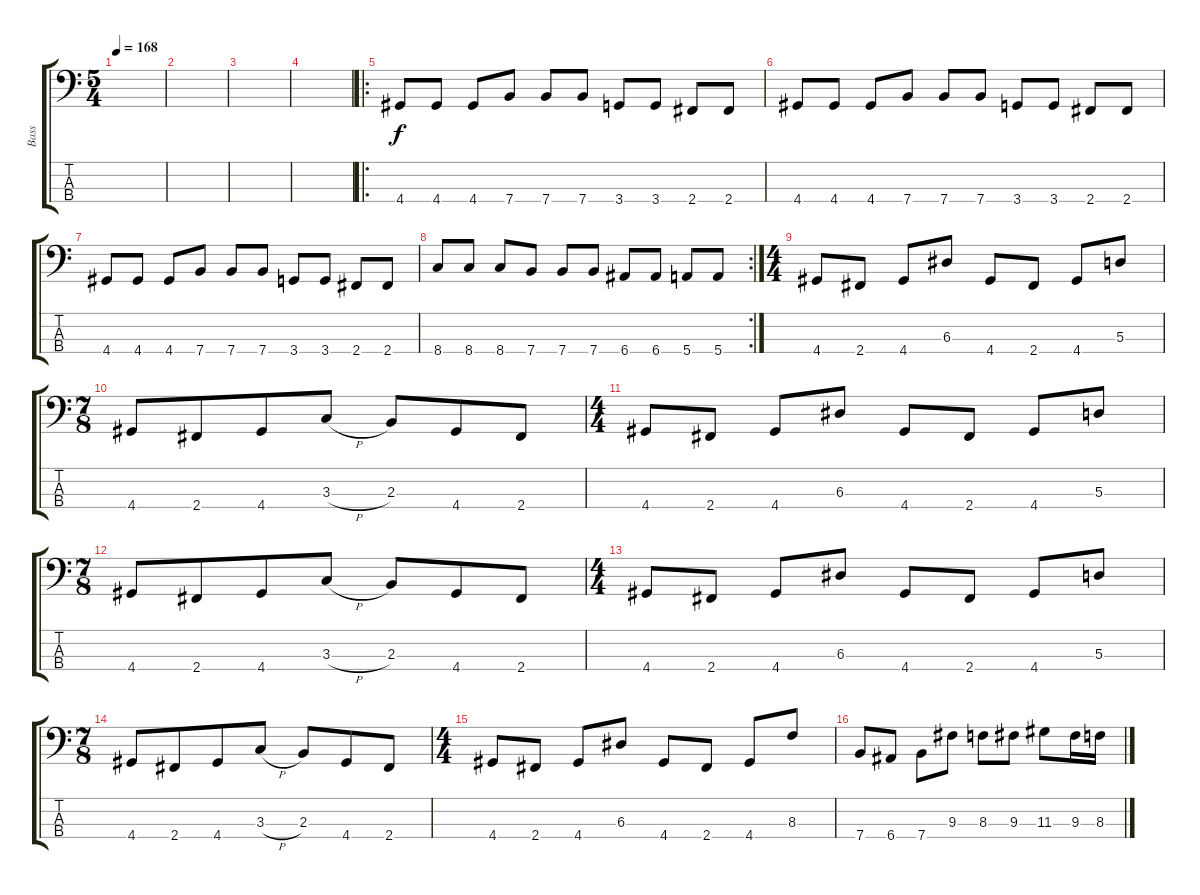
\track ("Bass" "Bass") {instrument electricbassfinger}
\staff {score tabs}
\tuning (G2 D2 A1 E1) {hide}
\ts (5 4)
\tempo 168
\clef f4
\ks c
|
|
|
|
\ro
4.4.8 4.4.8 4.4.8 7.4.8 7.4.8 7.4.8 3.4.8 3.4.8 2.4.8 2.4.8 |
4.4.8 4.4.8 4.4.8 7.4.8 7.4.8 7.4.8 3.4.8 3.4.8 2.4.8 2.4.8 |
4.4.8 4.4.8 4.4.8 7.4.8 7.4.8 7.4.8 3.4.8 3.4.8 2.4.8 2.4.8 |
\rc 2
8.4.8 8.4.8 8.4.8 7.4.8 7.4.8 7.4.8 6.4.8 6.4.8 5.4.8 5.4.8 |
\ts (4 4)
4.4.8 2.4.8 4.4.8 6.3.8 4.4.8 2.4.8 4.4.8 5.3.8 |
\ts (7 8)
4.4.8 2.4.8 4.4.8 3.3{h}.8 2.3.8 4.4.8 2.4.8 |
\ts (4 4)
4.4.8 2.4.8 4.4.8 6.3.8 4.4.8 2.4.8 4.4.8 5.3.8 |
\ts (7 8)
4.4.8 2.4.8 4.4.8 3.3{h}.8 2.3.8 4.4.8 2.4.8 |
\ts (4 4)
4.4.8 2.4.8 4.4.8 6.3.8 4.4.8 2.4.8 4.4.8 5.3.8 |
\ts (7 8)
4.4.8 2.4.8 4.4.8 3.3{h}.8 2.3.8 4.4.8 2.4.8 |
\ts (4 4)
4.4.8 2.4.8 4.4.8 6.3.8 4.4.8 2.4.8 4.4.8 8.3.8 |
7.4.8 6.4.8 7.4.8 9.3.8 8.3.8 9.3.8 11.3.8 9.3.16 8.3.16
